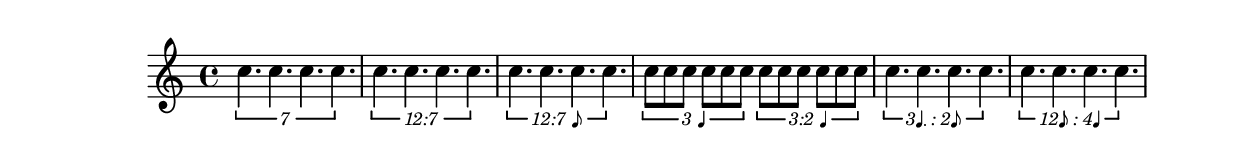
%% Do not edit this file; it is auto-generated from input/new
%% This file is in the public domain.
%% Note: this file works from version 2.13.1
\version "2.13.1"

\header {
%% Translation of GIT committish: f0b938f9bf8af951390c4449e755553c57b043f7
  texidoces = "
LilyPond también proporciona funciones de formato para imprimir
números de grupo especial diferentes a la propia fracción, así
como para añadir una figura al número o a la fracción de la
agrupación.

"

  doctitlees = "Números de agrupación especial distintos a los predeterminados"

%% Translation of GIT committish: 6bf3e9149eb97e66b4c813e41dc7625f06c501aa
texidocde = "
LilyPond stellt auch Formatierungsfunktionen zur Verfügung, mit denen
N-tolennummern gesetzt werden können, die sich von dem eigentlichen Bruch
unterscheiden.  Auch ein Notenwert kann zu Nenner oder Zähler des Bruchs
hinzugefügt werden.
"
  doctitlede = "Nicht-standard-N-tolennummern"

%% Translation of GIT committish: fa7695ea860d7ab2db86581dd5f8bc4f413f6705
  texidocfr = "
LilyPond sait aussi gérer des nolets dont le chiffrage imprimé ne
correspond pas exactement à la fraction de mesure à laquelle ils se
réfèrent, tout comme ceux auxquels une valeur de note vient en complément
au chiffre.
"
  doctitlefr = "Nolets au chiffrage inhabituel"

  lsrtags = "rhythms"

  texidoc = "
LilyPond also provides formatting functions to print tuplet numbers different
than the actual fraction, as well as to append a note value to the tuplet 
number or tuplet fraction.
"
  doctitle = "Non-default tuplet numbers"
} % begin verbatim


\relative c'' {
  \once \override TupletNumber #'text =
    #(tuplet-number::non-default-tuplet-denominator-text 7)
  \times 2/3  { c4. c4. c4. c4. }
  \once \override TupletNumber #'text =
    #(tuplet-number::non-default-tuplet-fraction-text 12 7)
  \times 2/3  { c4. c4. c4. c4. }
  \once \override TupletNumber #'text =
    #(tuplet-number::append-note-wrapper
      (tuplet-number::non-default-tuplet-fraction-text 12 7) "8")
  \times 2/3  { c4. c4. c4. c4. }

  \once \override TupletNumber #'text =
    #(tuplet-number::append-note-wrapper
      tuplet-number::calc-denominator-text "4")
  \times 2/3  { c8 c8 c8 c8 c8 c8 }
  \once \override TupletNumber #'text =
    #(tuplet-number::append-note-wrapper
      tuplet-number::calc-fraction-text "4")
  \times 2/3  { c8 c8 c8 c8 c8 c8 }

  \once \override TupletNumber #'text =
    #(tuplet-number::fraction-with-notes "4." "8")
  \times 2/3  { c4. c4. c4. c4. }
  \once \override TupletNumber #'text =
    #(tuplet-number::non-default-fraction-with-notes 12 "8" 4 "4")
  \times 2/3  { c4. c4. c4. c4. }
}
